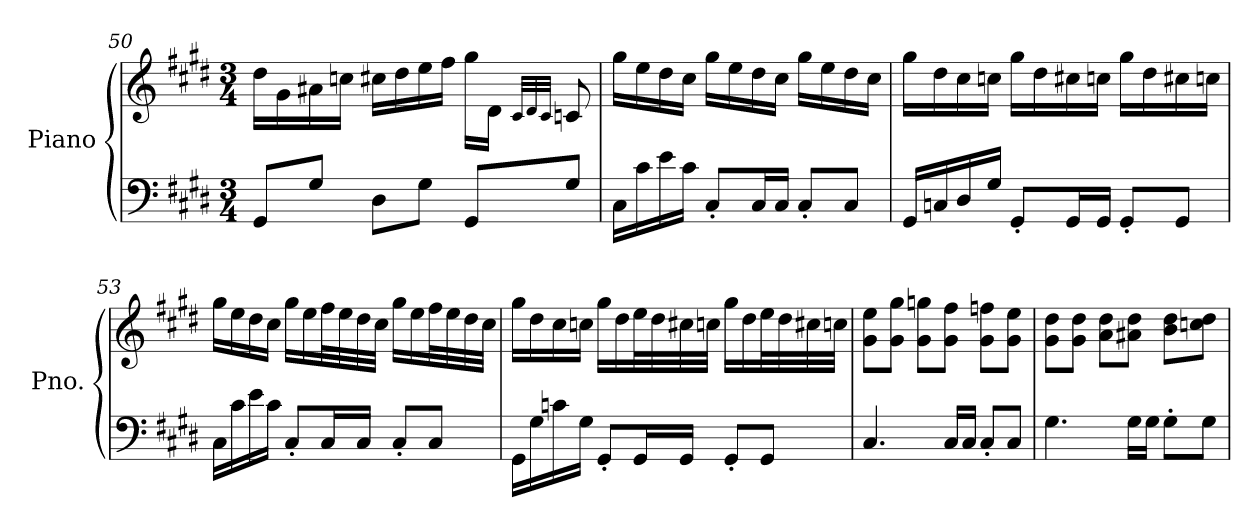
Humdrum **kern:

**kern	**kern
*part1	*part1
*staff2	*staff1
*I"Piano	*
*I'Pno.	*
!!LO:LB:g=z
*clefF4	*clefG2
*k[f#c#g#d#]	*k[f#c#g#d#]
*M3/4	*M3/4
=50	=50
8GG#/L	16dd#\LL
.	16g#\
8G#/J	16a#X\
.	16ccn\JJ
8D#\L	16cc#X\LL
.	16dd#\
8G#\J	16ee\
.	16ff#\JJ
8GG#/L	16gg#\LL
.	16d#\JJ
.	32qc#/LLL
.	32qd#/
.	32qc#/JJJ
8G#/J	8cn/
=51	=51
16C#\LL	16gg#\LL
16c#\	16ee\
16e\	16dd#\
16c#\JJ	16cc#\JJ
8C#'/L	16gg#\LL
.	16ee\
16C#/L	16dd#\
16C#/JJ	16cc#\JJ
8C#'/L	16gg#\LL
.	16ee\
8C#/J	16dd#\
.	16cc#\JJ
=52	=52
16GG#/LL	16gg#\LL
16Cn/	16dd#\
16D#/	16cc#\
16G#/JJ	16ccn\JJ
8GG#'/L	16gg#\LL
.	16dd#\
16GG#/L	16cc#X\
16GG#/JJ	16ccn\JJ
8GG#'/L	16gg#\LL
.	16dd#\
8GG#/J	16cc#X\
.	16ccn\JJ
!!LO:PB:g=z
=53	=53
16C#\LL	16gg#\LL
16c#\	16ee\
16e\	16dd#\
16c#\JJ	16cc#\JJ
8C#'/L	16gg#\LL
.	16ee\
16C#/L	32ff#\L
.	32ee\
16C#/JJ	32dd#\
.	32cc#\JJJ
8C#'/L	16gg#\LL
.	16ee\
8C#/J	32ff#\L
.	32ee\
.	32dd#\
.	32cc#\JJJ
=54	=54
16GG#\LL	16gg#\LL
16G#\	16dd#\
16cn\	16cc#\
16G#\JJ	16ccn\JJ
8GG#'/L	16gg#\LL
.	16dd#\
16GG#/L	32ee\L
.	32dd#\
16GG#/JJ	32cc#X\
.	32ccn\JJJ
8GG#'/L	16gg#\LL
.	16dd#\
8GG#/J	32ee\L
.	32dd#\
.	32cc#X\
.	32ccn\JJJ
=55	=55
4.C#/	8g#\ 8ee\L
.	8g#\ 8gg#\J
.	8g#\ 8ggn\L
16C#/LL	8g#\ 8ff#\J
16C#/JJ	.
8C#'/L	8g#\ 8ffn\L
8C#/J	8g#\ 8ee\J
!!LO:LB:g=z
=56	=56
4.G#\	8g#\ 8dd#\L
.	8g#\ 8dd#\J
.	8a\ 8dd#\L
16G#\LL	8a#X\ 8dd#\J
16G#\JJ	.
8G#'\L	8b\ 8dd#\L
8G#\J	8ccn\ 8dd#\J
=	=
*-	*-
